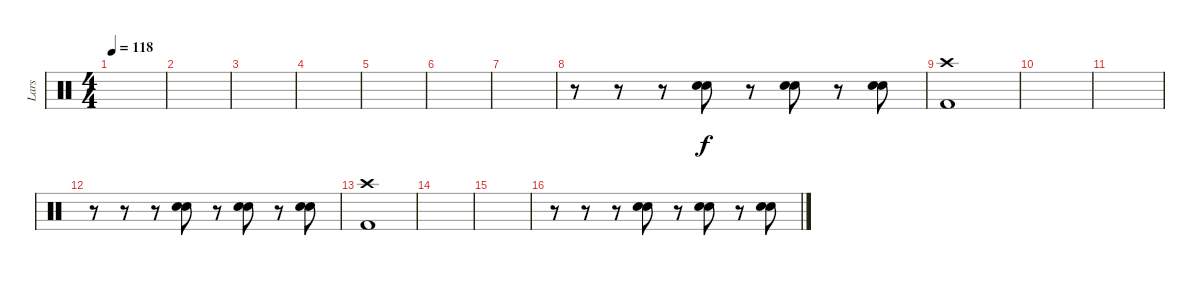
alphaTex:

\track ("Lars" "Lars") {instrument percussion}
\staff {score}
\articulation defaults
\ts (4 4)
\tempo 118
\clef neutral
\ks c
|
|
|
|
|
|
|
r.8 r.8 r.8 ("Electric Snare (hit)" "Electric Snare (hit)").8 r.8 ("Electric Snare (hit)" "Electric Snare (hit)").8 r.8 ("Electric Snare (hit)" "Electric Snare (hit)").8 |
("Crash high (hit)" "Kick (hit) 2").1 |
|
|
r.8 r.8 r.8 ("Electric Snare (hit)" "Electric Snare (hit)").8 r.8 ("Electric Snare (hit)" "Electric Snare (hit)").8 r.8 ("Electric Snare (hit)" "Electric Snare (hit)").8 |
("Crash high (hit)" "Kick (hit) 2").1 |
|
|
r.8 r.8 r.8 ("Electric Snare (hit)" "Electric Snare (hit)").8 r.8 ("Electric Snare (hit)" "Electric Snare (hit)").8 r.8 ("Electric Snare (hit)" "Electric Snare (hit)").8
